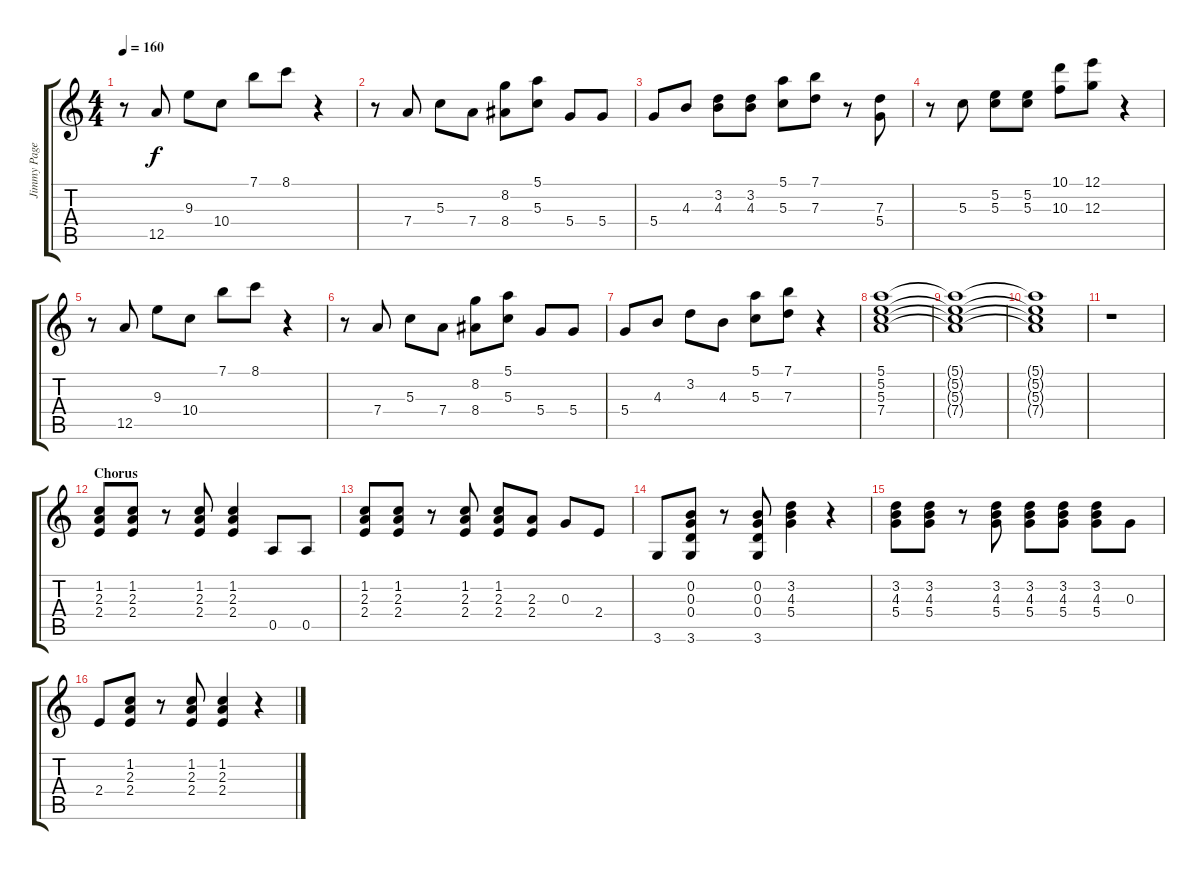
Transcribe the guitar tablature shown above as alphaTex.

\track ("Jimmy Page" "Jimmy Page") {instrument electricguitarjazz}
\staff {score tabs}
\tuning (E4 B3 G3 D3 A2 E2) {hide}
\ts (4 4)
\tempo 160
\clef g2
\ks c
r.8{dy f} 12.5.8 9.3.8 10.4.8 7.1.8 8.1.8 r.4 |
r.8 7.4.8 5.3.8 7.4.8 (8.2 8.4).8 (5.1 5.3).8 5.4.8 5.4.8 |
5.4.8 4.3.8 (3.2 4.3).8 (3.2 4.3).8 (5.1 5.3).8 (7.1 7.3).8 r.8 (7.3 5.4).8 |
r.8 5.3.8 (5.2 5.3).8 (5.2 5.3).8 (10.1 10.3).8 (12.1 12.3).8 r.4 |
r.8 12.5.8 9.3.8 10.4.8 7.1.8 8.1.8 r.4 |
r.8 7.4.8 5.3.8 7.4.8 (8.2 8.4).8 (5.1 5.3).8 5.4.8 5.4.8 |
5.4.8 4.3.8 3.2.8 4.3.8 (5.1 5.3).8 (7.1 7.3).8 r.4 |
(5.1 5.2 5.3 7.4).1 |
(5.1{t} 5.2{t} 5.3{t} 7.4{t}).1 |
(5.1{t} 5.2{t} 5.3{t} 7.4{t}).1 |
r.1 |
\section ("" "Chorus")
(1.2 2.3 2.4).8 (1.2 2.3 2.4).8 r.8 (1.2 2.3 2.4).8 (1.2 2.3 2.4).4 0.5.8 0.5.8 |
(1.2 2.3 2.4).8 (1.2 2.3 2.4).8 r.8 (1.2 2.3 2.4).8 (1.2 2.3 2.4).8 (2.3 2.4).8 0.3.8 2.4.8 |
3.6.8 (0.2 0.3 0.4 3.6).8 r.8 (0.2 0.3 0.4 3.6).8 (3.2 4.3 5.4).4 r.4 |
(3.2 4.3 5.4).8 (3.2 4.3 5.4).8 r.8 (3.2 4.3 5.4).8 (3.2 4.3 5.4).8 (3.2 4.3 5.4).8 (3.2 4.3 5.4).8 0.3.8 |
2.4.8 (1.2 2.3 2.4).8 r.8 (1.2 2.3 2.4).8 (1.2 2.3 2.4).4 r.4
